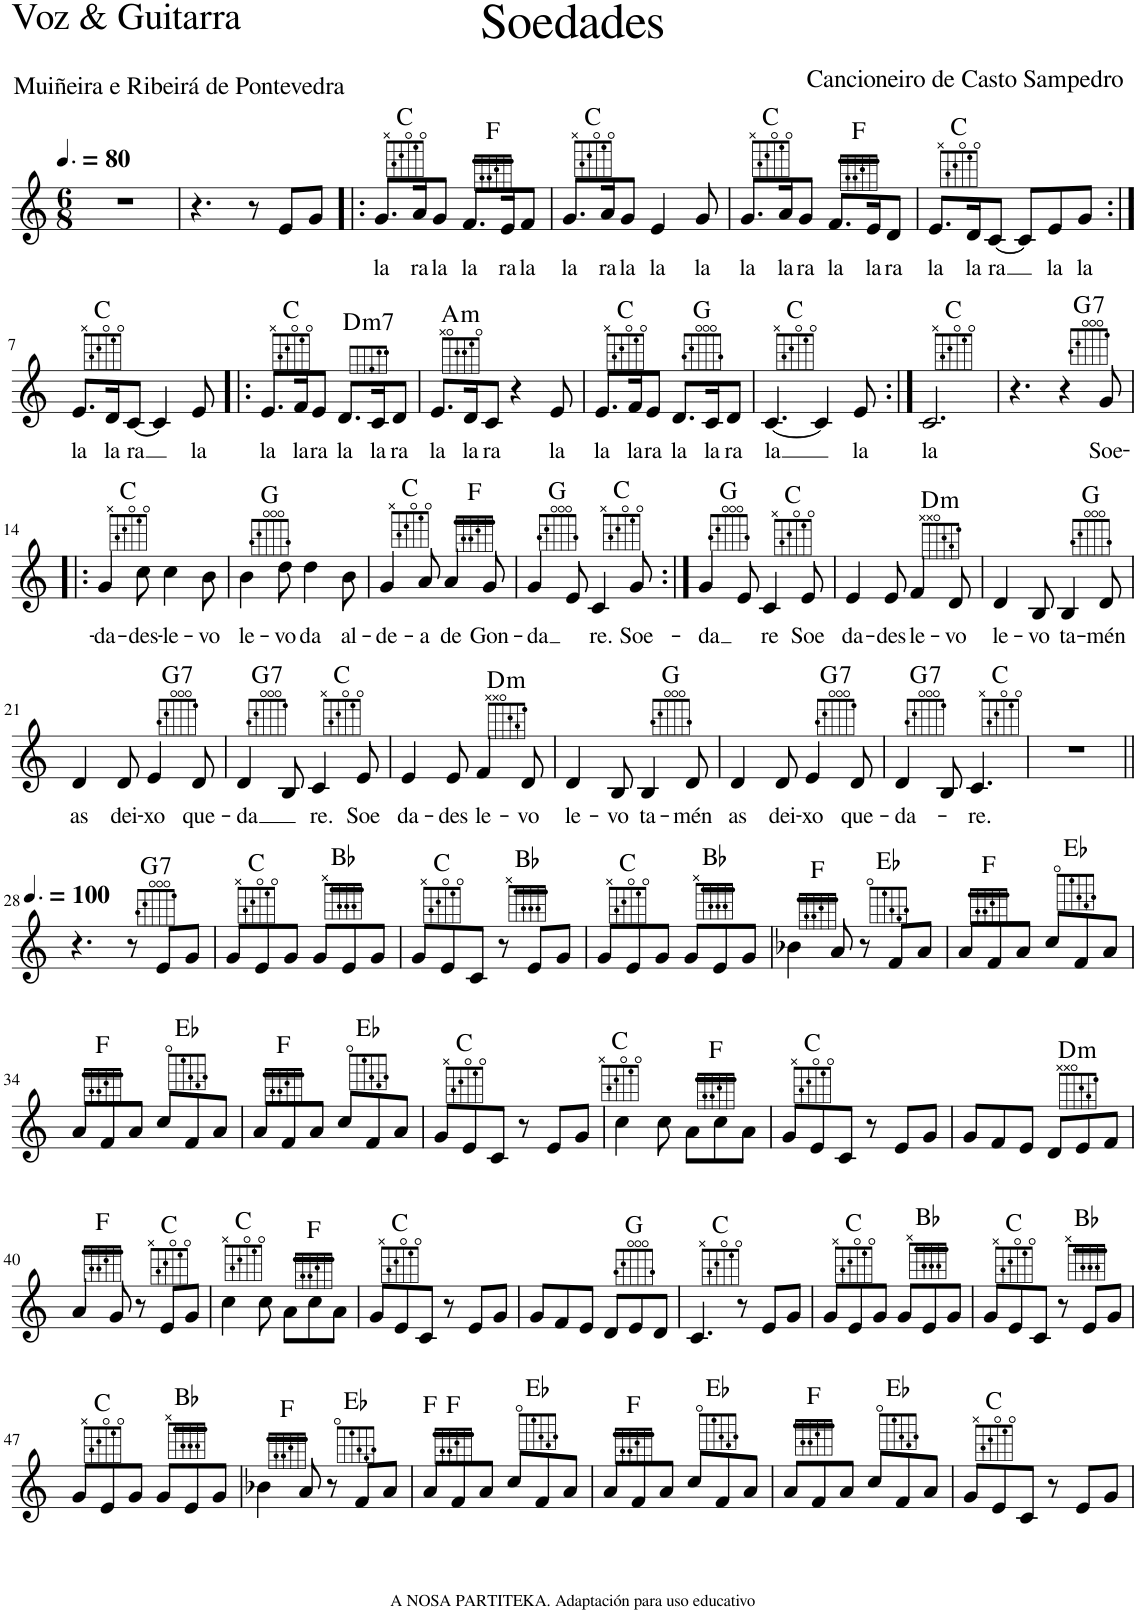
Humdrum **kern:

**kern	**text	**harte
*part1	*part1	*part1
*staff1	*staff1	*
*I"Voz	*	*
*I'V.	*	*
*clefG2	*	*
*k[]	*	*
*M6/8	*	*
*MM120	*	*
=1	=1	=1
2.r	.	.
=2	=2	=2
4.r	.	.
8r	.	.
8e/L	.	.
8g/J	.	.
=3!|:	=3!|:	=3!|:
!	!LO:LY:b	!
8.g/L	la	C:maj
!	!LO:LY:b	!
16a/K	ra	.
!	!LO:LY:b	!
8g/J	la	.
!	!LO:LY:b	!
8.f/L	la	F:maj
!	!LO:LY:b	!
16e/K	ra	.
!	!LO:LY:b	!
8f/J	la	.
=4	=4	=4
!	!LO:LY:b	!
8.g/L	la	C:maj
!	!LO:LY:b	!
16a/K	ra	.
!	!LO:LY:b	!
8g/J	la	.
!	!LO:LY:b	!
4e/	la	.
!	!LO:LY:b	!
8g/	la	.
=5	=5	=5
!	!LO:LY:b	!
8.g/L	la	C:maj
!	!LO:LY:b	!
16a/K	la	.
!	!LO:LY:b	!
8g/J	ra	.
!	!LO:LY:b	!
8.f/L	la	F:maj
!	!LO:LY:b	!
16e/K	la	.
!	!LO:LY:b	!
8d/J	ra	.
=6	=6	=6
!	!LO:LY:b	!
8.e/L	la	C:maj
!	!LO:LY:b	!
16d/K	la	.
!	!LO:LY:b	!
[8c/J	ra	.
8c/L]	.	.
!	!LO:LY:b	!
8e/	la	.
!	!LO:LY:b	!
8g/J	la	.
!!LO:LB:g=z
=7:|!	=7:|!	=7:|!
!	!LO:LY:b	!
8.e/L	la	C:maj
!	!LO:LY:b	!
16d/K	la	.
!	!LO:LY:b	!
[8c/J	ra	.
4c/]	.	.
!	!LO:LY:b	!
8e/	la	.
=8!|:	=8!|:	=8!|:
!	!LO:LY:b	!
8.e/L	la	C:maj
!	!LO:LY:b	!
16f/K	la	.
!	!LO:LY:b	!
8e/J	ra	.
!	!LO:LY:b	!LO:H:kt=m7
8.d/L	la	D:min7
!	!LO:LY:b	!
16c/K	la	.
!	!LO:LY:b	!
8d/J	ra	.
=9	=9	=9
!	!LO:LY:b	!LO:H:kt=m
8.e/L	la	A:min
!	!LO:LY:b	!
16d/K	la	.
!	!LO:LY:b	!
8c/J	ra	.
4r	.	.
!	!LO:LY:b	!
8e/	la	.
=10	=10	=10
!	!LO:LY:b	!
8.e/L	la	C:maj
!	!LO:LY:b	!
16f/K	la	.
!	!LO:LY:b	!
8e/J	ra	.
!	!LO:LY:b	!
8.d/L	la	G:maj
!	!LO:LY:b	!
16c/K	la	.
!	!LO:LY:b	!
8d/J	ra	.
=11	=11	=11
!	!LO:LY:b	!
[4.c/	la	C:maj
4c/]	.	.
!	!LO:LY:b	!
8e/	la	.
=12:|!	=12:|!	=12:|!
!	!LO:LY:b	!
2.c/	la	C:maj
=13	=13	=13
4.r	.	.
!	!	!LO:H:kt=7
4r	.	G:7
!	!LO:LY:b	!
8g/	Soe-	.
!!LO:LB:g=z
=14!|:	=14!|:	=14!|:
!	!LO:LY:b	!
4g/	-da-	C:maj
!	!LO:LY:b	!
8cc\	-des-	.
!	!LO:LY:b	!
4cc\	-le-	.
!	!LO:LY:b	!
8b\	-vo	.
=15	=15	=15
!	!LO:LY:b	!
4b\	le-	G:maj
!	!LO:LY:b	!
8dd\	-vo	.
!	!LO:LY:b	!
4dd\	da	.
!	!LO:LY:b	!
8b\	al-	.
=16	=16	=16
!	!LO:LY:b	!
4g/	-de-	C:maj
!	!LO:LY:b	!
8a/	-a	.
!	!LO:LY:b	!
4a/	de	F:maj
!	!LO:LY:b	!
8g/	Gon-	.
=17	=17	=17
!	!LO:LY:b	!
4g/	-da	G:maj
8e/	.	.
!	!LO:LY:b	!
4c/	re.	C:maj
!	!LO:LY:b	!
8g/	Soe-	.
=18:|!	=18:|!	=18:|!
!	!LO:LY:b	!
4g/	-da	G:maj
8e/	.	.
!	!LO:LY:b	!
4c/	re	C:maj
!	!LO:LY:b	!
8e/	Soe	.
=19	=19	=19
!	!LO:LY:b	!
4e/	da-	.
!	!LO:LY:b	!
8e/	-des	.
!	!LO:LY:b	!LO:H:kt=m
4f/	le-	D:min
!	!LO:LY:b	!
8d/	-vo	.
=20	=20	=20
!	!LO:LY:b	!
4d/	le-	.
!	!LO:LY:b	!
8B/	-vo	.
!	!LO:LY:b	!
4B/	ta-	G:maj
!	!LO:LY:b	!
8d/	-mén	.
!!LO:LB:g=z
=21	=21	=21
!	!LO:LY:b	!
4d/	as	.
!	!LO:LY:b	!
8d/	dei-	.
!	!LO:LY:b	!LO:H:kt=7
4e/	-xo	G:7
!	!LO:LY:b	!
8d/	que-	.
=22	=22	=22
!	!LO:LY:b	!LO:H:kt=7
4d/	-da	G:7
8B/	.	.
!	!LO:LY:b	!
4c/	re.	C:maj
!	!LO:LY:b	!
8e/	Soe	.
=23	=23	=23
!	!LO:LY:b	!
4e/	da-	.
!	!LO:LY:b	!
8e/	-des	.
!	!LO:LY:b	!LO:H:kt=m
4f/	le-	D:min
!	!LO:LY:b	!
8d/	-vo	.
=24	=24	=24
!	!LO:LY:b	!
4d/	le-	.
!	!LO:LY:b	!
8B/	-vo	.
!	!LO:LY:b	!
4B/	ta-	G:maj
!	!LO:LY:b	!
8d/	-mén	.
=25	=25	=25
!	!LO:LY:b	!
4d/	as	.
!	!LO:LY:b	!
8d/	dei-	.
!	!LO:LY:b	!LO:H:kt=7
4e/	-xo	G:7
!	!LO:LY:b	!
8d/	que-	.
=26	=26	=26
!	!LO:LY:b	!LO:H:kt=7
4d/	-da-	G:7
8B/	.	.
!	!LO:LY:b	!
4.c/	-re.	C:maj
=27	=27	=27
2.r	.	.
!!LO:LB:g=z
=28||	=28||	=28||
*MM150	*	*
4.r	.	.
!	!	!LO:H:kt=7
8r	.	G:7
8e/L	.	.
8g/J	.	.
=29	=29	=29
8g/L	.	C:maj
8e/	.	.
8g/J	.	.
8g/L	.	Bb:maj
8e/	.	.
8g/J	.	.
=30	=30	=30
8g/L	.	C:maj
8e/	.	.
8c/J	.	.
8r	.	Bb:maj
8e/L	.	.
8g/J	.	.
=31	=31	=31
8g/L	.	C:maj
8e/	.	.
8g/J	.	.
8g/L	.	Bb:maj
8e/	.	.
8g/J	.	.
=32	=32	=32
4b-X\	.	F:maj
8a/	.	.
8r	.	Eb:maj
8f/L	.	.
8a/J	.	.
=33	=33	=33
8a/L	.	F:maj
8f/	.	.
8a/J	.	.
8cc/L	.	Eb:maj
8f/	.	.
8a/J	.	.
!!LO:LB:g=z
=34	=34	=34
8a/L	.	F:maj
8f/	.	.
8a/J	.	.
8cc/L	.	Eb:maj
8f/	.	.
8a/J	.	.
=35	=35	=35
8a/L	.	F:maj
8f/	.	.
8a/J	.	.
8cc/L	.	Eb:maj
8f/	.	.
8a/J	.	.
=36	=36	=36
8g/L	.	C:maj
8e/	.	.
8c/J	.	.
8r	.	.
8e/L	.	.
8g/J	.	.
=37	=37	=37
4cc\	.	C:maj
8cc\	.	.
8a\L	.	F:maj
8cc\	.	.
8a\J	.	.
=38	=38	=38
8g/L	.	C:maj
8e/	.	.
8c/J	.	.
8r	.	.
8e/L	.	.
8g/J	.	.
=39	=39	=39
8g/L	.	.
8f/	.	.
8e/J	.	.
!	!	!LO:H:kt=m
8d/L	.	D:min
8e/	.	.
8f/J	.	.
!!LO:LB:g=z
=40	=40	=40
4a/	.	F:maj
8g/	.	C:maj
8r	.	.
8e/L	.	.
8g/J	.	.
=41	=41	=41
4cc\	.	C:maj
8cc\	.	.
8a\L	.	F:maj
8cc\	.	.
8a\J	.	.
=42	=42	=42
8g/L	.	C:maj
8e/	.	.
8c/J	.	.
8r	.	.
8e/L	.	.
8g/J	.	.
=43	=43	=43
8g/L	.	.
8f/	.	.
8e/J	.	.
8d/L	.	G:maj
8e/	.	.
8d/J	.	.
=44	=44	=44
4.c/	.	C:maj
8r	.	.
8e/L	.	.
8g/J	.	.
=45	=45	=45
8g/L	.	C:maj
8e/	.	.
8g/J	.	.
8g/L	.	Bb:maj
8e/	.	.
8g/J	.	.
=46	=46	=46
8g/L	.	C:maj
8e/	.	.
8c/J	.	.
8r	.	Bb:maj
8e/L	.	.
8g/J	.	.
!!LO:LB:g=z
=47	=47	=47
8g/L	.	C:maj
8e/	.	.
8g/J	.	.
8g/L	.	Bb:maj
8e/	.	.
8g/J	.	.
=48	=48	=48
4b-X\	.	F:maj
8a/	.	.
8r	.	Eb:maj
8f/L	.	.
8a/J	.	.
=49	=49	=49
8a/L	.	F:maj F:maj
8f/	.	.
8a/J	.	.
8cc/L	.	Eb:maj
8f/	.	.
8a/J	.	.
=50	=50	=50
8a/L	.	F:maj
8f/	.	.
8a/J	.	.
8cc/L	.	Eb:maj
8f/	.	.
8a/J	.	.
=51	=51	=51
8a/L	.	F:maj
8f/	.	.
8a/J	.	.
8cc/L	.	Eb:maj
8f/	.	.
8a/J	.	.
=52	=52	=52
8g/L	.	C:maj
8e/	.	.
8c/J	.	.
8r	.	.
8e/L	.	.
8g/J	.	.
=	=	=
*-	*-	*-
